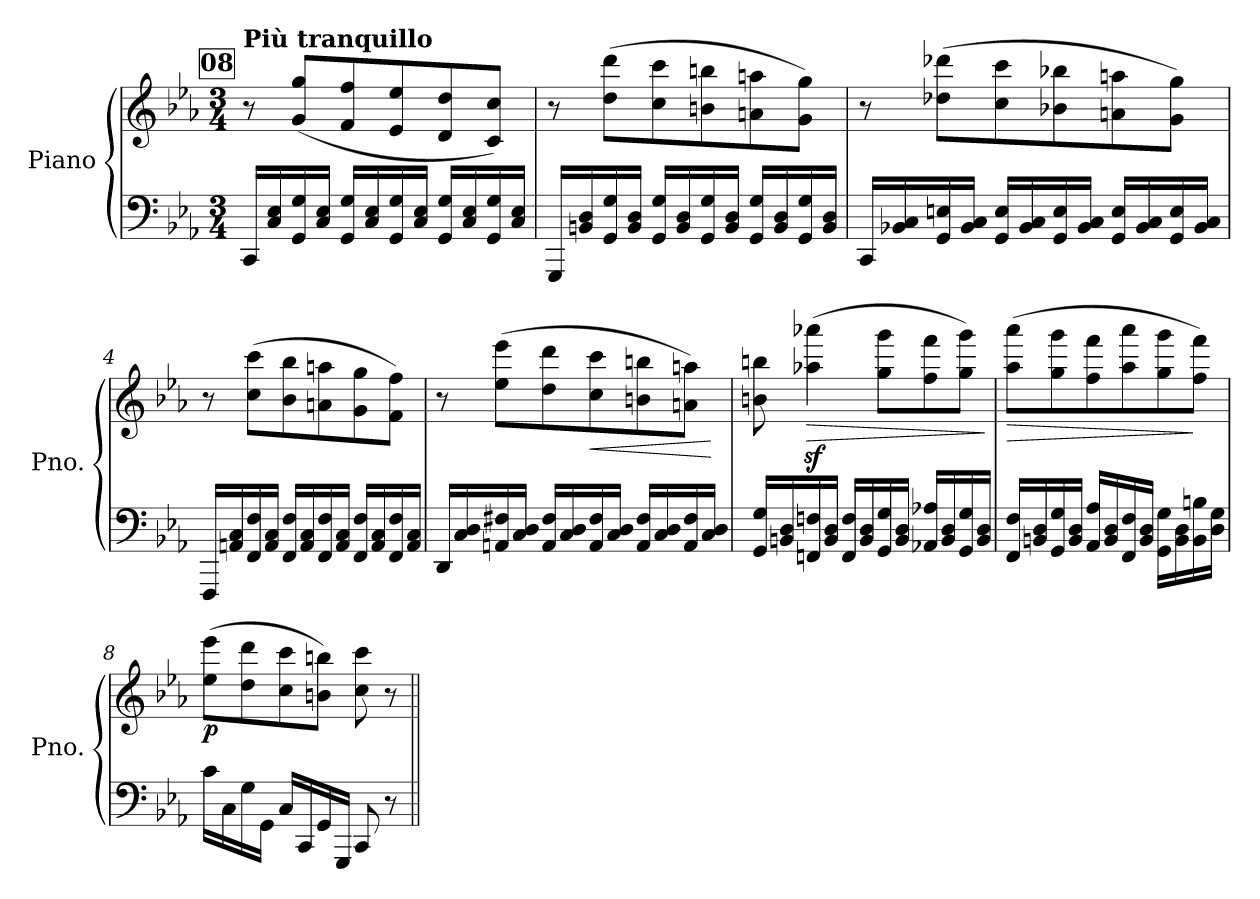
**kern	**kern	**dynam
*part1	*part1	*part1
*staff2	*staff1	*staff1/2
*I"Piano	*	*
*I'Pno.	*	*
*clefF4	*clefG2	*
*k[b-e-a-]	*k[b-e-a-]	*
*M3/4	*M3/4	*
!!LO:REH:place=s1:a:B:fs=14:t=08
=1	=1	=1
!	!LO:TX:a:B:t=Più tranquillo	!
!	!	!LO:DY:b
!	!	!LO:DY:n=1:b
16CC/LL	8r	p other-dynamics
16C/ 16E-/	.	.
16GG/ 16G/	(<8g/ 8gg/L	.
16C/ 16E-/JJ	.	.
16GG/ 16G/LL	8f/ 8ff/	.
16C/ 16E-/	.	.
16GG/ 16G/	8e-/ 8ee-/	.
16C/ 16E-/JJ	.	.
16GG/ 16G/LL	8d/ 8dd/	.
16C/ 16E-/	.	.
16GG/ 16G/	8c/ 8cc/J)	.
16C/ 16E-/JJ	.	.
=2	=2	=2
16GGG/LL	8r	.
16BBn/ 16D/	.	.
16GG/ 16G/	(>8dd\ 8ddd\L	.
16BB/ 16D/JJ	.	.
16GG/ 16G/LL	8cc\ 8ccc\	.
16BB/ 16D/	.	.
16GG/ 16G/	8bn\ 8bbn\	.
16BB/ 16D/JJ	.	.
16GG/ 16G/LL	8an\ 8aan\	.
16BB/ 16D/	.	.
16GG/ 16G/	8g\ 8gg\J)	.
16BB/ 16D/JJ	.	.
=3	=3	=3
16CC/LL	8r	.
16BB-X/ 16C/	.	.
16GG/ 16En/	(>8dd-X\ 8ddd-X\L	.
16BB-/ 16C/JJ	.	.
16GG/ 16E/LL	8cc\ 8ccc\	.
16BB-/ 16C/	.	.
16GG/ 16E/	8b-X\ 8bb-X\	.
16BB-/ 16C/JJ	.	.
16GG/ 16E/LL	8an\ 8aan\	.
16BB-/ 16C/	.	.
16GG/ 16E/	8g\ 8gg\J)	.
16BB-/ 16C/JJ	.	.
=4	=4	=4
16FFF/LL	8r	.
16AAn/ 16C/	.	.
16FF/ 16F/	(>8cc\ 8ccc\L	.
16AA/ 16C/JJ	.	.
16FF/ 16F/LL	8b-\ 8bb-\	.
16AA/ 16C/	.	.
16FF/ 16F/	8an\ 8aan\	.
16AA/ 16C/JJ	.	.
16FF/ 16F/LL	8g\ 8gg\	.
16AA/ 16C/	.	.
16FF/ 16F/	8f\ 8ff\J)	.
16AA/ 16C/JJ	.	.
=5	=5	=5
16DD/LL	8r	.
16C/ 16D/	.	.
16AAn/ 16F#X/	(>8ee-\ 8eee-\L	.
16C/ 16D/JJ	.	.
16AA/ 16F#/LL	8dd\ 8ddd\	.
16C/ 16D/	.	.
!	!	!LO:HP:b
16AA/ 16F#/	8cc\ 8ccc\	<
16C/ 16D/JJ	.	.
16AA/ 16F#/LL	8bn\ 8bbn\	.
16C/ 16D/	.	.
16AA/ 16F#/	8an\ 8aan\J)	.
16C/ 16D/JJ	.	.
.	.	[
=6	=6	=6
16GG/ 16G/LL	8bn\ 8bbn\	.
16BBn/ 16D/	.	.
!	!	!LO:HP:b
16FFn/ 16Fn/	(>4aa-X\z> 4aaa-X\z>	>
16BB/ 16D/JJ	.	.
16FF/ 16F/LL	.	.
16BB/ 16D/	.	.
16GG/ 16G/	8gg\ 8ggg\L	.
16BB/ 16D/JJ	.	.
16AA-X/ 16A-X/LL	8ff\ 8fff\	.
16BB/ 16D/	.	.
16GG/ 16G/	8gg\ 8ggg\J)	.
16BB/ 16D/JJ	.	.
.	.	]
=7	=7	=7
!	!	!LO:HP:b
16FF/ 16F/LL	(>8aa-\ 8aaa-\L	>
16BBn/ 16D/	.	.
16GG/ 16G/	8gg\ 8ggg\	.
16BB/ 16D/JJ	.	.
16AA-/ 16A-/LL	8ff\ 8fff\	.
16BB/ 16D/	.	.
16FF/ 16F/	8aa-\ 8aaa-\	.
16BB/ 16D/JJ	.	.
16GG\ 16G\LL	8gg\ 8ggg\	.
16BB\ 16D\	.	.
16BB\ 16Bn\	8ff\ 8fff\J)	]
16D\ 16G\JJ	.	.
=8	=8	=8
!	!	!LO:DY:b
16c\LL	(>8ee-\ 8eee-\L	p
16C\	.	.
16G\	8dd\ 8ddd\	.
16GG\JJ	.	.
16C/LL	8cc\ 8ccc\	.
16CC/	.	.
16GG/	8bn\ 8bbn\J)	.
16GGG/JJ	.	.
8CC/	8cc\ 8ccc\	.
8r	8r	.
=||	=||	=||
*-	*-	*-
